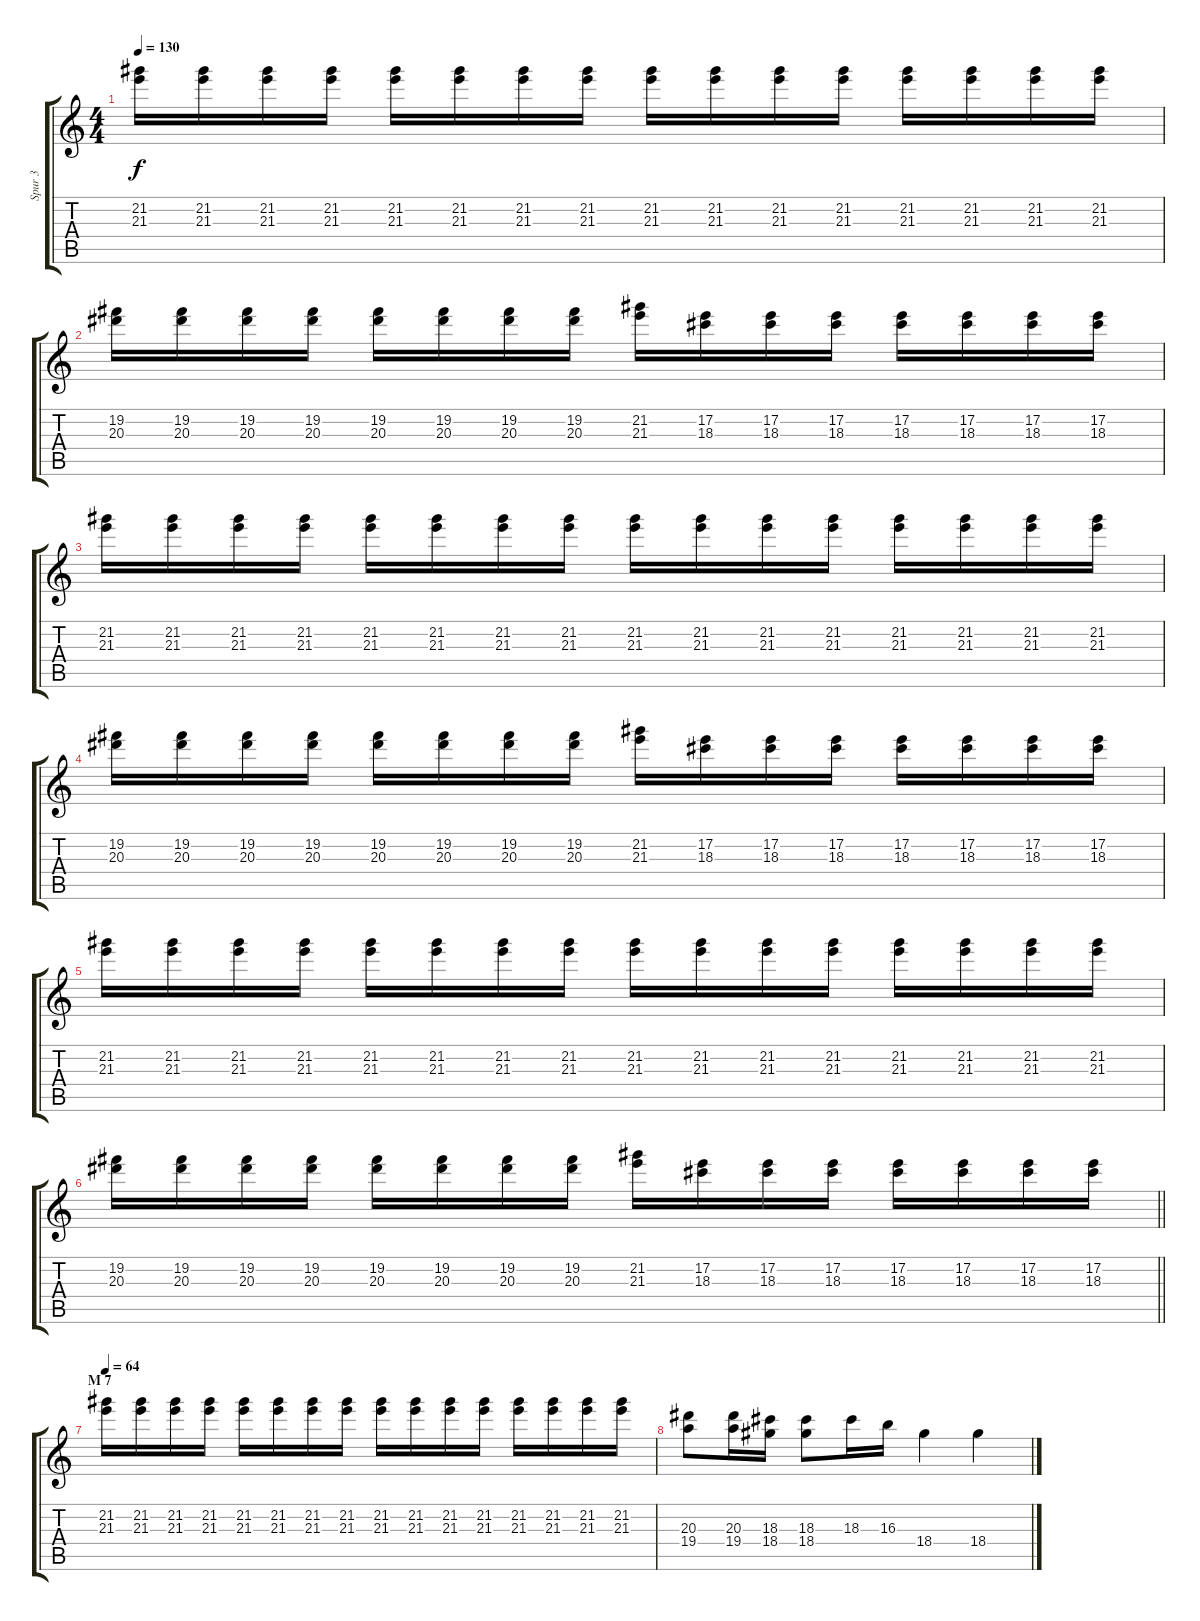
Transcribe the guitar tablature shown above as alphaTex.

\track ("Spur 3" "Spur 3") {instrument overdrivenguitar}
\staff {score tabs}
\tuning (E4 B3 G3 D3 A2 E2) {hide}
\ts (4 4)
\tempo 130
\clef g2
\ks c
(21.2 21.3).16{dy f} (21.2 21.3).16 (21.2 21.3).16 (21.2 21.3).16 (21.2 21.3).16 (21.2 21.3).16 (21.2 21.3).16 (21.2 21.3).16 (21.2 21.3).16 (21.2 21.3).16 (21.2 21.3).16 (21.2 21.3).16 (21.2 21.3).16 (21.2 21.3).16 (21.2 21.3).16 (21.2 21.3).16 |
(19.2 20.3).16 (19.2 20.3).16 (19.2 20.3).16 (19.2 20.3).16 (19.2 20.3).16 (19.2 20.3).16 (19.2 20.3).16 (19.2 20.3).16 (21.2 21.3).16 (17.2 18.3).16 (17.2 18.3).16 (17.2 18.3).16 (17.2 18.3).16 (17.2 18.3).16 (17.2 18.3).16 (17.2 18.3).16 |
(21.2 21.3).16 (21.2 21.3).16 (21.2 21.3).16 (21.2 21.3).16 (21.2 21.3).16 (21.2 21.3).16 (21.2 21.3).16 (21.2 21.3).16 (21.2 21.3).16 (21.2 21.3).16 (21.2 21.3).16 (21.2 21.3).16 (21.2 21.3).16 (21.2 21.3).16 (21.2 21.3).16 (21.2 21.3).16 |
(19.2 20.3).16 (19.2 20.3).16 (19.2 20.3).16 (19.2 20.3).16 (19.2 20.3).16 (19.2 20.3).16 (19.2 20.3).16 (19.2 20.3).16 (21.2 21.3).16 (17.2 18.3).16 (17.2 18.3).16 (17.2 18.3).16 (17.2 18.3).16 (17.2 18.3).16 (17.2 18.3).16 (17.2 18.3).16 |
(21.2 21.3).16 (21.2 21.3).16 (21.2 21.3).16 (21.2 21.3).16 (21.2 21.3).16 (21.2 21.3).16 (21.2 21.3).16 (21.2 21.3).16 (21.2 21.3).16 (21.2 21.3).16 (21.2 21.3).16 (21.2 21.3).16 (21.2 21.3).16 (21.2 21.3).16 (21.2 21.3).16 (21.2 21.3).16 |
\barLineRight lightlight
(19.2 20.3).16 (19.2 20.3).16 (19.2 20.3).16 (19.2 20.3).16 (19.2 20.3).16 (19.2 20.3).16 (19.2 20.3).16 (19.2 20.3).16 (21.2 21.3).16 (17.2 18.3).16 (17.2 18.3).16 (17.2 18.3).16 (17.2 18.3).16 (17.2 18.3).16 (17.2 18.3).16 (17.2 18.3).16 |
\section ("" "M 7")
\tempo 64
(21.2 21.3).16 (21.2 21.3).16 (21.2 21.3).16 (21.2 21.3).16 (21.2 21.3).16 (21.2 21.3).16 (21.2 21.3).16 (21.2 21.3).16 (21.2 21.3).16 (21.2 21.3).16 (21.2 21.3).16 (21.2 21.3).16 (21.2 21.3).16 (21.2 21.3).16 (21.2 21.3).16 (21.2 21.3).16 |
(20.3 19.4).8 (20.3 19.4).16 (18.3 18.4).16 (18.3 18.4).8 18.3.16 16.3.16 18.4.4 18.4.4
